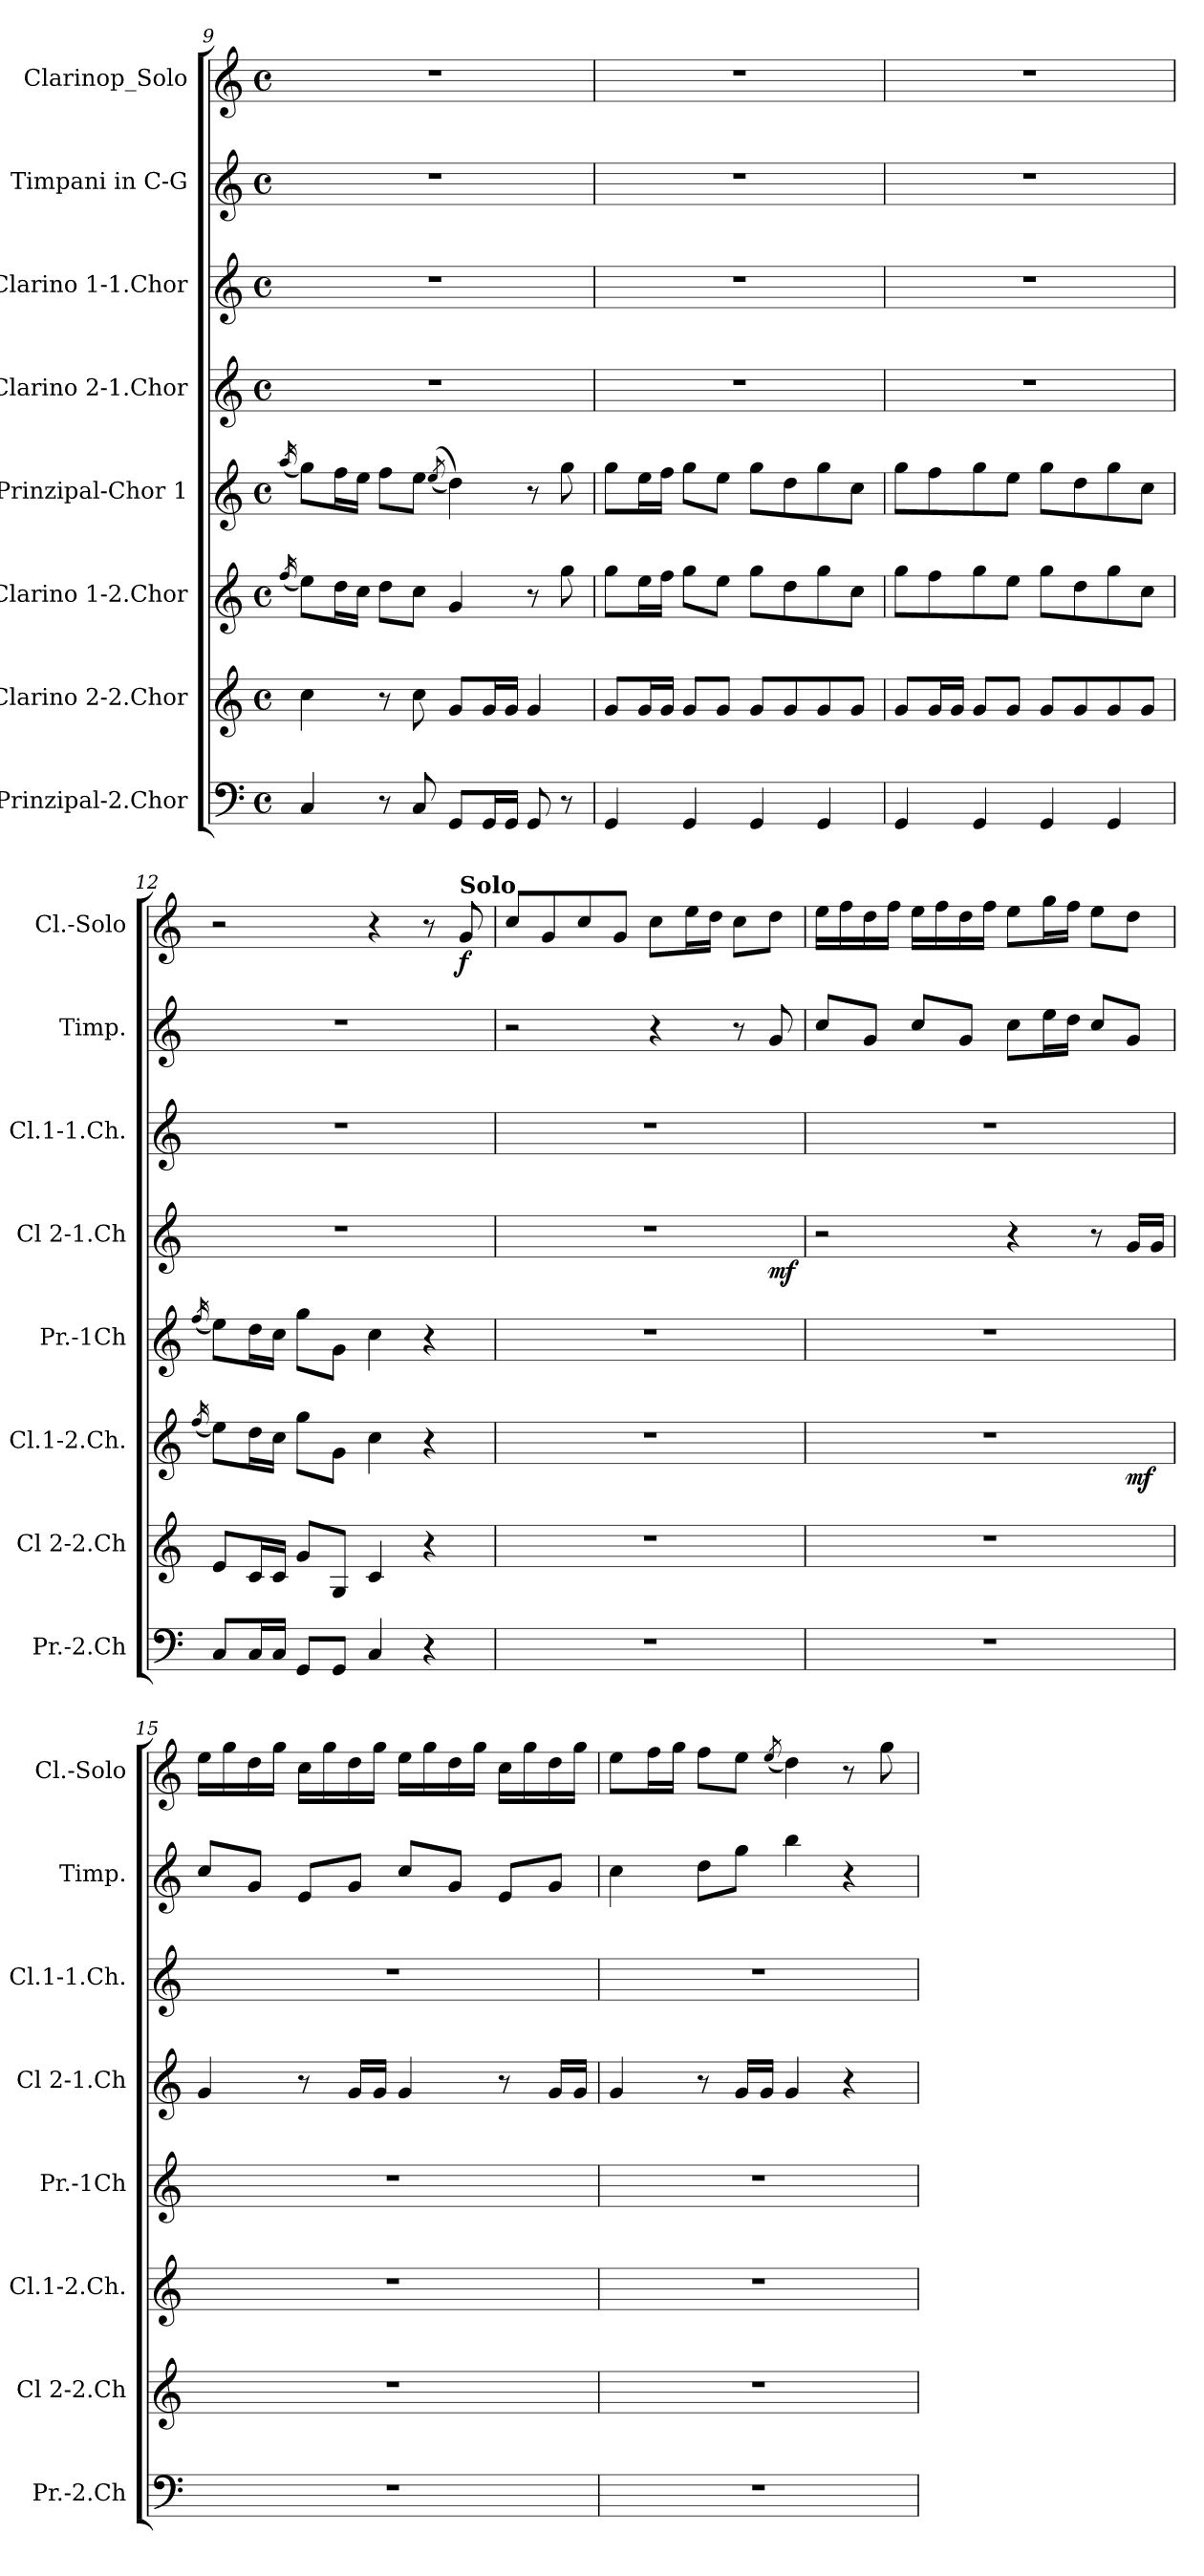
**kern	**kern	**kern	**dynam	**kern	**kern	**dynam	**kern	**kern	**kern	**dynam
*part8	*part7	*part6	*part6	*part5	*part4	*part4	*part3	*part2	*part1	*part1
*staff8	*staff7	*staff6	*staff6	*staff5	*staff4	*staff4	*staff3	*staff2	*staff1	*staff1
*I"Prinzipal-2.Chor	*I"Clarino 2-2.Chor	*I"Clarino 1-2.Chor	*	*I"Prinzipal-Chor 1	*I"Clarino 2-1.Chor	*	*I"Clarino 1-1.Chor	*I"Timpani in C-G	*I"Clarinop_Solo	*
*I'Pr.-2.Ch	*I'Cl 2-2.Ch	*I'Cl.1-2.Ch.	*	*I'Pr.-1Ch	*I'Cl 2-1.Ch	*	*I'Cl.1-1.Ch.	*I'Timp.	*I'Cl.-Solo	*
*clefF4	*clefG2	*clefG2	*	*clefG2	*clefG2	*	*clefG2	*clefG2	*clefG2	*
*	*	*ITrd1c2	*	*ITrd1c2	*	*	*ITrd1c2	*ITrd1c2	*	*
*k[]	*k[]	*k[b-e-]	*	*k[b-e-]	*k[]	*	*k[b-e-]	*k[b-e-]	*k[]	*
*C:	*C:	*B-:	*	*B-:	*C:	*	*B-:	*B-:	*C:	*
*M4/4	*M4/4	*M4/4	*	*M4/4	*M4/4	*	*M4/4	*M4/4	*M4/4	*
*met(c)	*met(c)	*met(c)	*	*met(c)	*met(c)	*	*met(c)	*met(c)	*met(c)	*
=9	=9	=9	=9	=9	=9	=9	=9	=9	=9	=9
.	.	(>16qee-	.	(>16qgg	.	.	.	.	.	.
4C	4cc	8ddL)	.	8ffL)	1r	.	1r	1r	1r	.
.	.	16ccL	.	16ee-L	.	.	.	.	.	.
.	.	16b-JJ	.	16ddJJ	.	.	.	.	.	.
8r	8r	8ccL	.	8ee-L	.	.	.	.	.	.
8C	8cc	8b-J	.	8ddJ	.	.	.	.	.	.
.	.	.	.	(>(>8qdd	.	.	.	.	.	.
8GGL	8gL	4f	.	4cc))	.	.	.	.	.	.
16GGL	16gL	.	.	.	.	.	.	.	.	.
16GGJJ	16gJJ	.	.	.	.	.	.	.	.	.
8GG	4g	8r	.	8r	.	.	.	.	.	.
8r	.	8ff	.	8ff	.	.	.	.	.	.
!!LO:LB:g=z
=10	=10	=10	=10	=10	=10	=10	=10	=10	=10	=10
4GG	8gL	8ffL	.	8ffL	1r	.	1r	1r	1r	.
.	16gL	16ddL	.	16ddL	.	.	.	.	.	.
.	16gJJ	16ee-JJ	.	16ee-JJ	.	.	.	.	.	.
4GG	8gL	8ffL	.	8ffL	.	.	.	.	.	.
.	8gJ	8ddJ	.	8ddJ	.	.	.	.	.	.
4GG	8gL	8ffL	.	8ffL	.	.	.	.	.	.
.	8g	8cc	.	8cc	.	.	.	.	.	.
4GG	8g	8ff	.	8ff	.	.	.	.	.	.
.	8gJ	8b-J	.	8b-J	.	.	.	.	.	.
=11	=11	=11	=11	=11	=11	=11	=11	=11	=11	=11
4GG	8gL	8ffL	.	8ffL	1r	.	1r	1r	1r	.
.	16gL	8ee-	.	8ee-	.	.	.	.	.	.
.	16gJJ	.	.	.	.	.	.	.	.	.
4GG	8gL	8ff	.	8ff	.	.	.	.	.	.
.	8gJ	8ddJ	.	8ddJ	.	.	.	.	.	.
4GG	8gL	8ffL	.	8ffL	.	.	.	.	.	.
.	8g	8cc	.	8cc	.	.	.	.	.	.
4GG	8g	8ff	.	8ff	.	.	.	.	.	.
.	8gJ	8b-J	.	8b-J	.	.	.	.	.	.
=12	=12	=12	=12	=12	=12	=12	=12	=12	=12	=12
.	.	(>16qee-	.	(>16qee-	.	.	.	.	.	.
8CL	8eL	8ddL)	.	8ddL)	1r	.	1r	1r	2r	.
16CL	16cL	16ccL	.	16ccL	.	.	.	.	.	.
16CJJ	16cJJ	16b-JJ	.	16b-JJ	.	.	.	.	.	.
8GGL	8gL	8ffL	.	8ffL	.	.	.	.	.	.
8GGJ	8GJ	8fJ	.	8fJ	.	.	.	.	.	.
4C	4c	4b-	.	4b-	.	.	.	.	4r	.
4r	4r	4r	.	4r	.	.	.	.	8r	.
!	!	!	!	!	!	!	!	!	!LO:TX:a:B:t=Solo	!
!	!	!	!	!	!	!	!	!	!	!LO:DY:b
.	.	.	.	.	.	.	.	.	8g	f
!!LO:LB:g=z
=13	=13	=13	=13	=13	=13	=13	=13	=13	=13	=13
*	*	*	*	*	*^	*	*	*	*	*
1r	1r	1r	.	1r	1r	2..ryy	.	1r	2r	8ccL	.
.	.	.	.	.	.	.	.	.	.	8g	.
.	.	.	.	.	.	.	.	.	.	8cc	.
.	.	.	.	.	.	.	.	.	.	8gJ	.
.	.	.	.	.	.	.	.	.	4r	8ccL	.
.	.	.	.	.	.	.	.	.	.	16eeL	.
.	.	.	.	.	.	.	.	.	.	16ddJJ	.
.	.	.	.	.	.	.	.	.	8r	8ccL	.
!	!	!	!	!	!	!	!LO:DY:b	!	!	!	!
.	.	.	.	.	.	8ryy	mf	.	8f	8ddJ	.
*	*	*	*	*	*v	*v	*	*	*	*	*
=14	=14	=14	=14	=14	=14	=14	=14	=14	=14	=14
*	*	*^	*	*	*	*	*	*	*	*
1r	1r	1r	2..ryy	.	1r	2r	.	1r	8b-L	16eeLL	.
.	.	.	.	.	.	.	.	.	.	16ff	.
.	.	.	.	.	.	.	.	.	8fJ	16dd	.
.	.	.	.	.	.	.	.	.	.	16ffJJ	.
.	.	.	.	.	.	.	.	.	8b-L	16eeLL	.
.	.	.	.	.	.	.	.	.	.	16ff	.
.	.	.	.	.	.	.	.	.	8fJ	16dd	.
.	.	.	.	.	.	.	.	.	.	16ffJJ	.
.	.	.	.	.	.	4r	.	.	8b-L	8eeL	.
.	.	.	.	.	.	.	.	.	16ddL	16ggL	.
.	.	.	.	.	.	.	.	.	16ccJJ	16ffJJ	.
.	.	.	.	.	.	8r	.	.	8b-L	8eeL	.
!	!	!	!	!LO:DY:b	!	!	!	!	!	!	!
.	.	.	8ryy	mf	.	16gLL	.	.	8fJ	8ddJ	.
.	.	.	.	.	.	16gJJ	.	.	.	.	.
*	*	*v	*v	*	*	*	*	*	*	*	*
=15	=15	=15	=15	=15	=15	=15	=15	=15	=15	=15
1r	1r	1r	.	1r	4g	.	1r	8b-L	16eeLL	.
.	.	.	.	.	.	.	.	.	16gg	.
.	.	.	.	.	.	.	.	8fJ	16dd	.
.	.	.	.	.	.	.	.	.	16ggJJ	.
.	.	.	.	.	8r	.	.	8dL	16ccLL	.
.	.	.	.	.	.	.	.	.	16gg	.
.	.	.	.	.	16gLL	.	.	8fJ	16dd	.
.	.	.	.	.	16gJJ	.	.	.	16ggJJ	.
.	.	.	.	.	4g	.	.	8b-L	16eeLL	.
.	.	.	.	.	.	.	.	.	16gg	.
.	.	.	.	.	.	.	.	8fJ	16dd	.
.	.	.	.	.	.	.	.	.	16ggJJ	.
.	.	.	.	.	8r	.	.	8dL	16ccLL	.
.	.	.	.	.	.	.	.	.	16gg	.
.	.	.	.	.	16gLL	.	.	8fJ	16dd	.
.	.	.	.	.	16gJJ	.	.	.	16ggJJ	.
!!LO:LB:g=z
=16	=16	=16	=16	=16	=16	=16	=16	=16	=16	=16
1r	1r	1r	.	1r	4g	.	1r	4b-	8eeL	.
.	.	.	.	.	.	.	.	.	16ffL	.
.	.	.	.	.	.	.	.	.	16ggJJ	.
.	.	.	.	.	8r	.	.	8ccL	8ffL	.
.	.	.	.	.	16gLL	.	.	8ffJ	8eeJ	.
.	.	.	.	.	16gJJ	.	.	.	.	.
.	.	.	.	.	.	.	.	.	(>8qee	.
.	.	.	.	.	4g	.	.	4aa	4dd)	.
.	.	.	.	.	4r	.	.	4r	8r	.
.	.	.	.	.	.	.	.	.	8gg	.
=	=	=	=	=	=	=	=	=	=	=
*-	*-	*-	*-	*-	*-	*-	*-	*-	*-	*-
